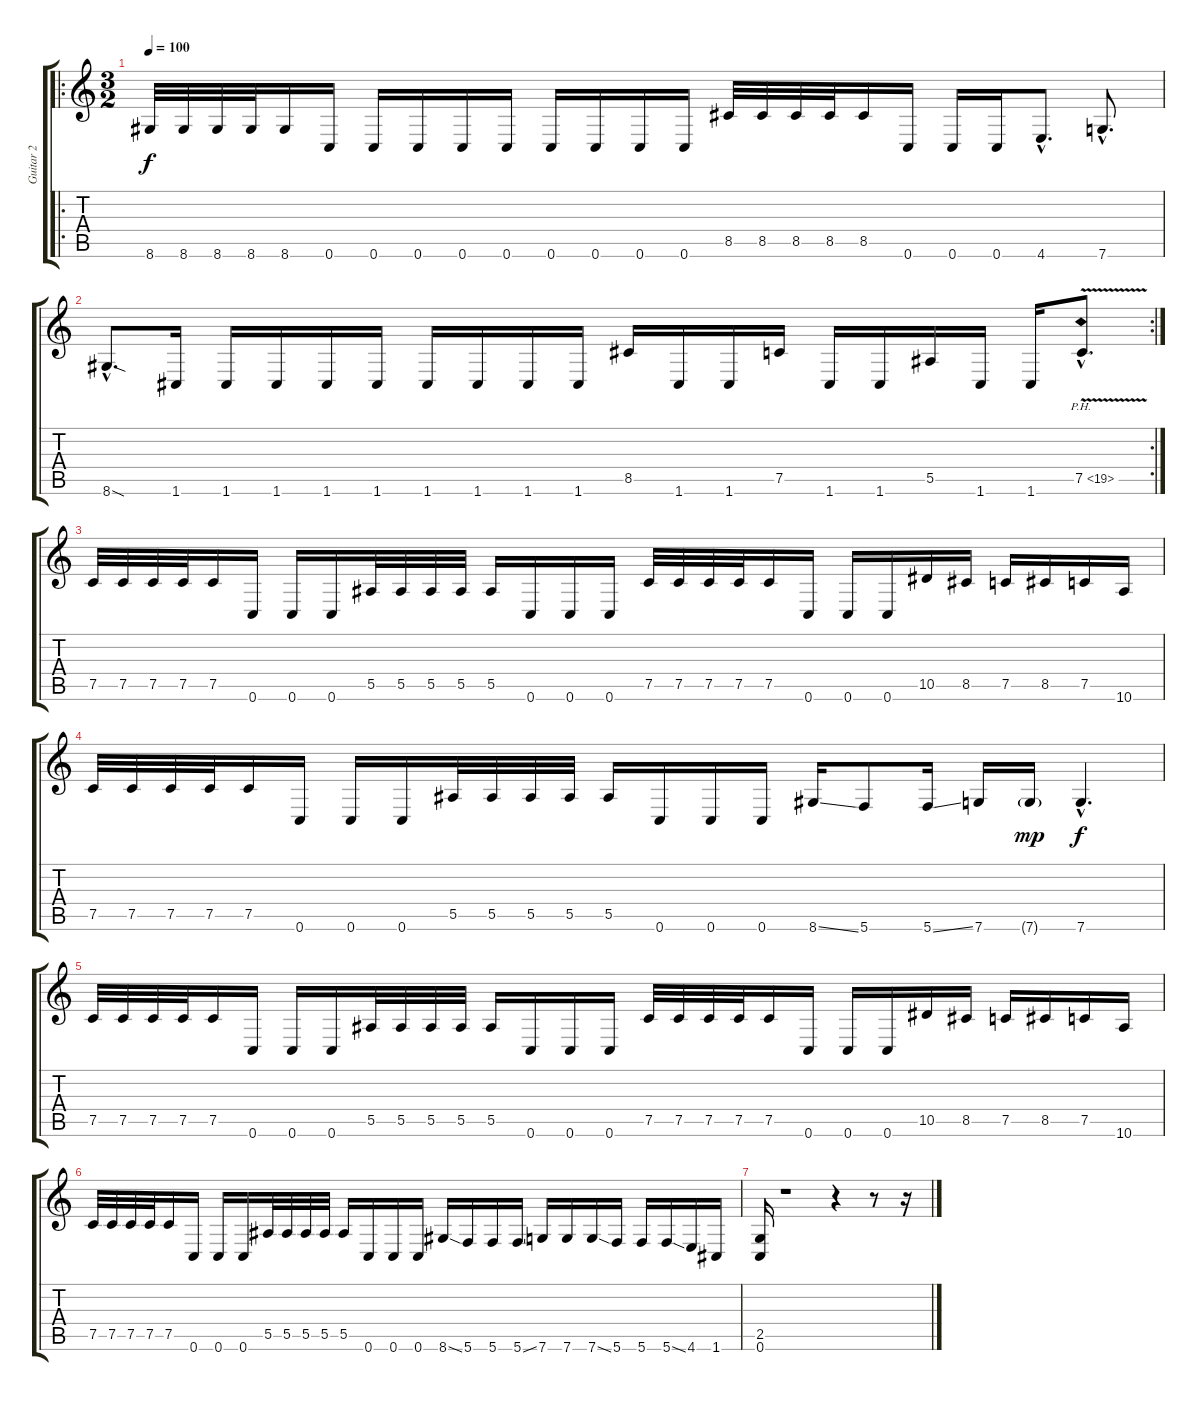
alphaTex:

\track ("Guitar 2" "Guitar 2") {instrument overdrivenguitar}
\staff {score tabs}
\tuning (C4 G3 Eb3 Bb2 F2 C2) {hide}
\ro
\ts (3 2)
\tempo 100
\clef g2
\ks c
8.6.32{dy f} 8.6.32 8.6.32 8.6.32 8.6.16 0.6.16 0.6.16 0.6.16 0.6.16 0.6.16 0.6.16 0.6.16 0.6.16 0.6.16 8.5.32 8.5.32 8.5.32 8.5.32 8.5.16 0.6.16 0.6.16 0.6.16 4.6{hac}.8{d} 7.6{hac}.8{d} |
\rc 2
8.6{sod hac}.8{d} 1.6.16 1.6.16 1.6.16 1.6.16 1.6.16 1.6.16 1.6.16 1.6.16 1.6.16 8.5.16 1.6.16 1.6.16 7.5.16 1.6.16 1.6.16 5.5.16 1.6.16 1.6.16 7.5{ph 12 v hac}.8{d} |
7.5.32 7.5.32 7.5.32 7.5.32 7.5.16 0.6.16 0.6.16 0.6.16 5.5.32 5.5.32 5.5.32 5.5.32 5.5.16 0.6.16 0.6.16 0.6.16 7.5.32 7.5.32 7.5.32 7.5.32 7.5.16 0.6.16 0.6.16 0.6.16 10.5.16 8.5.16 7.5.16 8.5.16 7.5.16 10.6.16 |
7.5.32 7.5.32 7.5.32 7.5.32 7.5.16 0.6.16 0.6.16 0.6.16 5.5.32 5.5.32 5.5.32 5.5.32 5.5.16 0.6.16 0.6.16 0.6.16 8.6{ss}.16 5.6.8 5.6{ss}.16 7.6.16 7.6{g}.16{dy mp} 7.6{hac}.4{d dy f} |
7.5.32 7.5.32 7.5.32 7.5.32 7.5.16 0.6.16 0.6.16 0.6.16 5.5.32 5.5.32 5.5.32 5.5.32 5.5.16 0.6.16 0.6.16 0.6.16 7.5.32 7.5.32 7.5.32 7.5.32 7.5.16 0.6.16 0.6.16 0.6.16 10.5.16 8.5.16 7.5.16 8.5.16 7.5.16 10.6.16 |
7.5.32 7.5.32 7.5.32 7.5.32 7.5.16 0.6.16 0.6.16 0.6.16 5.5.32 5.5.32 5.5.32 5.5.32 5.5.16 0.6.16 0.6.16 0.6.16 8.6{ss}.16 5.6.16 5.6.16 5.6{ss}.16 7.6.16 7.6.16 7.6{ss}.16 5.6.16 5.6.16 5.6{ss}.16 4.6.16 1.6.16 |
(2.5 0.6).16 r.1 r.4 r.8 r.16
